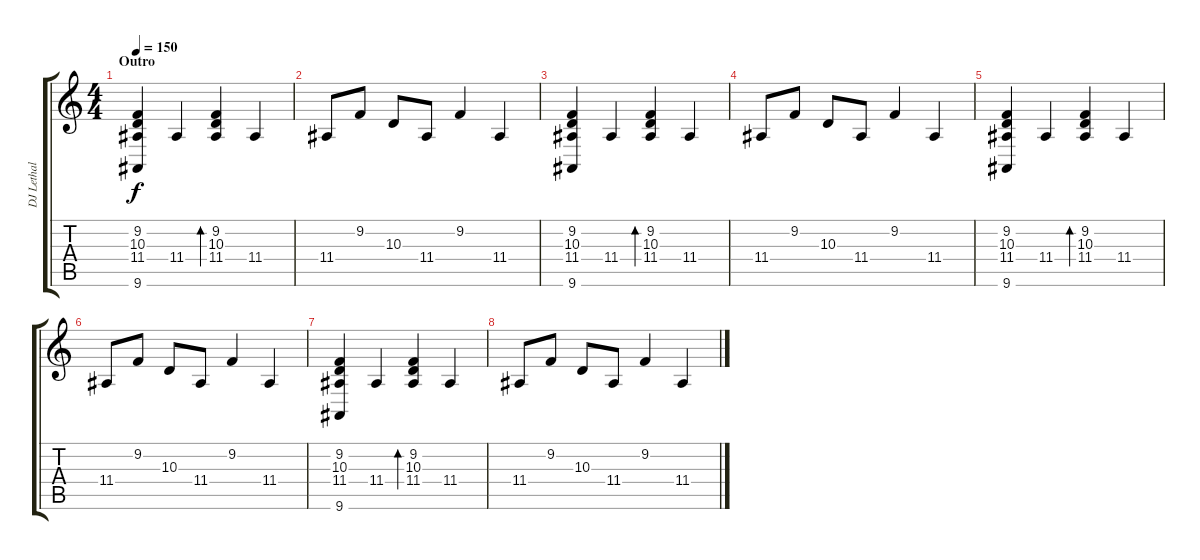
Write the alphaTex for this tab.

\track ("DJ Lethal (Piano)" "DJ Lethal ") {instrument brightacousticpiano}
\staff {score tabs}
\tuning (Db4 Ab3 E3 B2 Gb2 Db2) {hide}
\ts (4 4)
\section ("" "Outro")
\tempo 150
\clef g2
\ks c
(9.2 10.3 11.4 9.6).4{dy f} 11.4.4 (9.2 10.3 11.4).4{bd 60} 11.4.4 |
11.4.8 9.2.8 10.3.8 11.4.8 9.2.4 11.4.4 |
(9.2 10.3 11.4 9.6).4 11.4.4 (9.2 10.3 11.4).4{bd 60} 11.4.4 |
11.4.8 9.2.8 10.3.8 11.4.8 9.2.4 11.4.4 |
(9.2 10.3 11.4 9.6).4 11.4.4 (9.2 10.3 11.4).4{bd 60} 11.4.4 |
11.4.8 9.2.8 10.3.8 11.4.8 9.2.4 11.4.4 |
(9.2 10.3 11.4 9.6).4{volume 0} 11.4.4 (9.2 10.3 11.4).4{bd 60} 11.4.4 |
11.4.8 9.2.8 10.3.8 11.4.8 9.2.4 11.4.4
